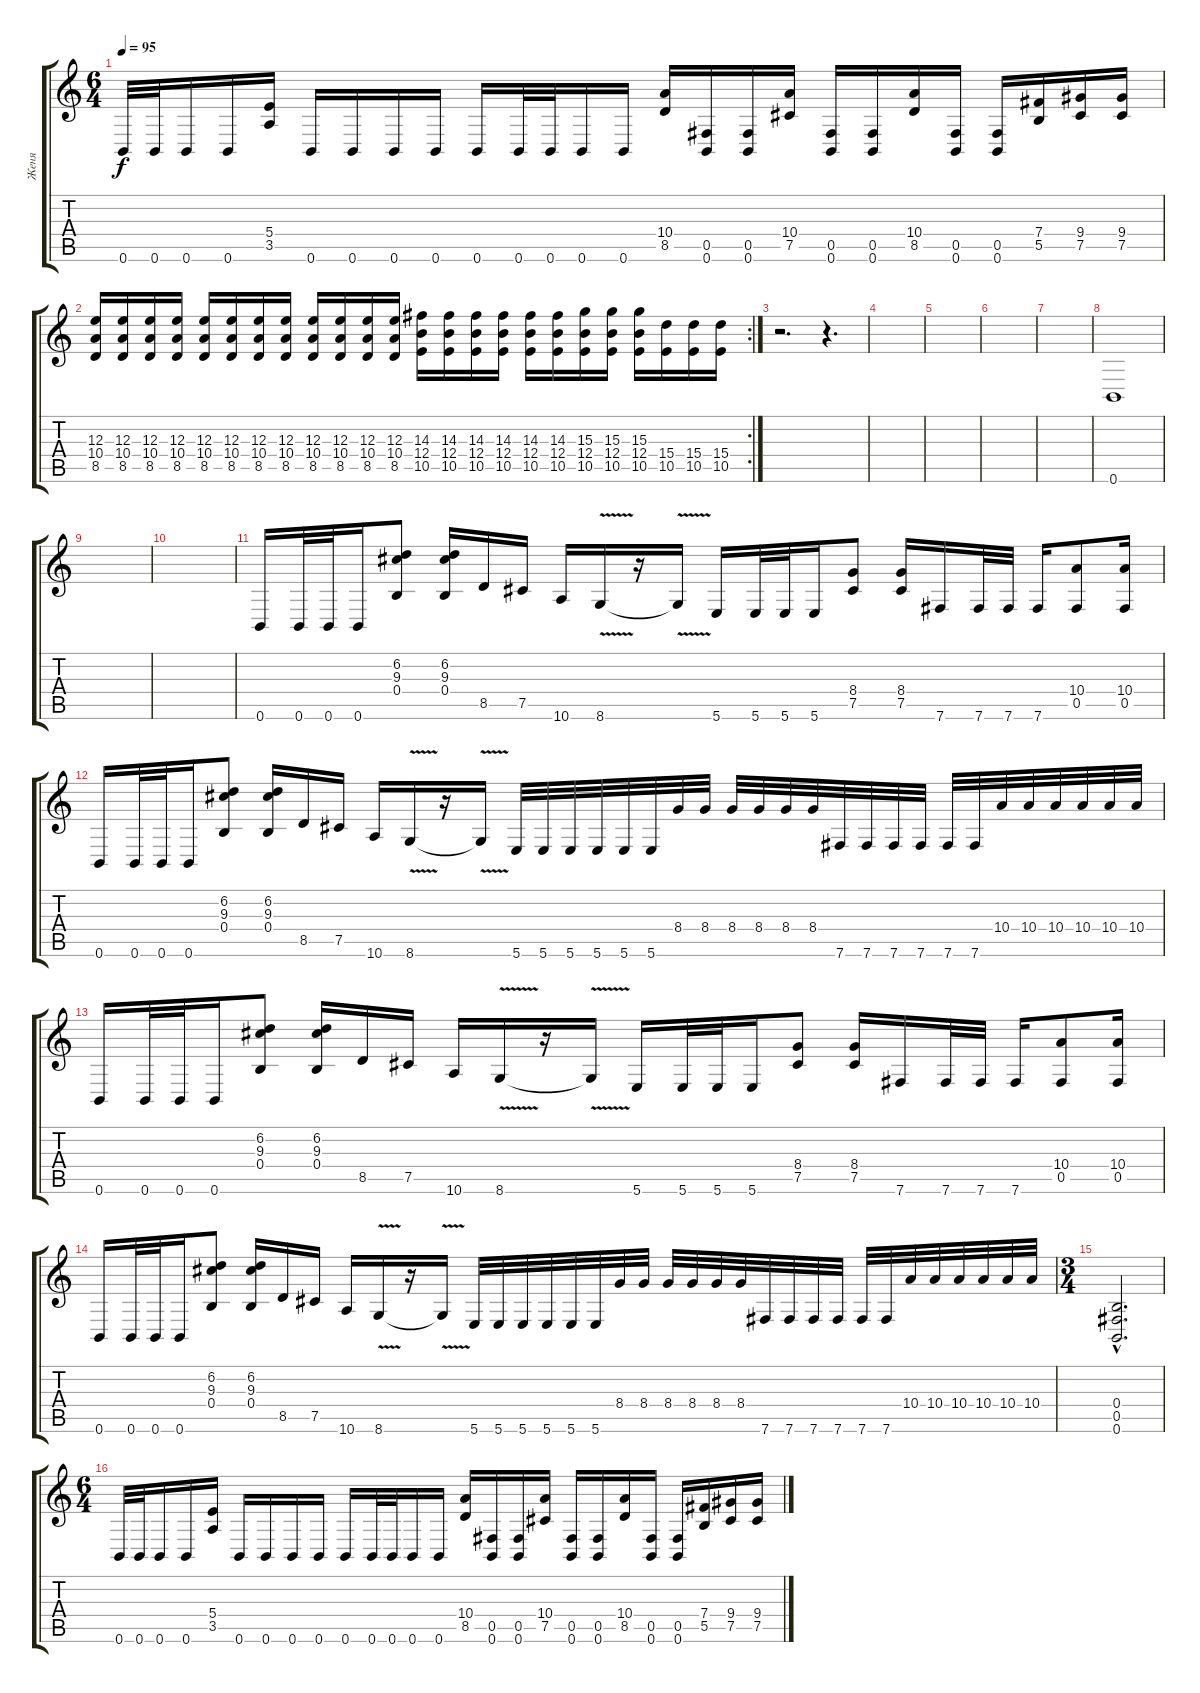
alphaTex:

\track ("Женя" "Женя") {instrument distortionguitar}
\staff {score tabs}
\tuning (Db4 Ab3 E3 B2 Gb2 B1) {hide}
\ts (6 4)
\tempo 95
\clef g2
\ks c
0.6.32{dy f} 0.6.32 0.6.16 0.6.16 (5.4 3.5).16 0.6.16 0.6.16 0.6.16 0.6.16 0.6.16 0.6.32 0.6.32 0.6.16 0.6.16 (10.4 8.5).16 (0.5 0.6).16 (0.5 0.6).16 (10.4 7.5).16 (0.5 0.6).16 (0.5 0.6).16 (10.4 8.5).16 (0.5 0.6).16 (0.5 0.6).16 (7.4 5.5).16 (9.4 7.5).16 (9.4 7.5).16 |
\rc 2
(12.3 10.4 8.5).16 (12.3 10.4 8.5).16 (12.3 10.4 8.5).16 (12.3 10.4 8.5).16 (12.3 10.4 8.5).16 (12.3 10.4 8.5).16 (12.3 10.4 8.5).16 (12.3 10.4 8.5).16 (12.3 10.4 8.5).16 (12.3 10.4 8.5).16 (12.3 10.4 8.5).16 (12.3 10.4 8.5).16 (14.3 12.4 10.5).16 (14.3 12.4 10.5).16 (14.3 12.4 10.5).16 (14.3 12.4 10.5).16 (14.3 12.4 10.5).16 (14.3 12.4 10.5).16 (15.3 12.4 10.5).16 (15.3 12.4 10.5).16 (15.3 12.4 10.5).16 (15.4 10.5).16 (15.4 10.5).16 (15.4 10.5).16 |
r.2{d} r.4{d} |
|
|
|
|
0.6.1 |
|
|
0.6.16 0.6.32 0.6.32 0.6.16 (6.2 9.3 0.4).8 (6.2 9.3 0.4).16 8.5.16 7.5.16 10.6.16 8.6{v}.16 r.16 8.6{t}.16 5.6.16 5.6.32 5.6.32 5.6.16 (8.4 7.5).8 (8.4 7.5).16 7.6.16 7.6.32 7.6.32 7.6.16 (10.4 0.5).8 (10.4 0.5).16 |
0.6.16 0.6.32 0.6.32 0.6.16 (6.2 9.3 0.4).8 (6.2 9.3 0.4).16 8.5.16 7.5.16 10.6.16 8.6{v}.16 r.16 8.6{t}.16 5.6.32 5.6.32 5.6.32 5.6.32 5.6.32 5.6.32 8.4.32 8.4.32 8.4.32 8.4.32 8.4.32 8.4.32 7.6.32 7.6.32 7.6.32 7.6.32 7.6.32 7.6.32 10.4.32 10.4.32 10.4.32 10.4.32 10.4.32 10.4.32 |
0.6.16 0.6.32 0.6.32 0.6.16 (6.2 9.3 0.4).8 (6.2 9.3 0.4).16 8.5.16 7.5.16 10.6.16 8.6{v}.16 r.16 8.6{t}.16 5.6.16 5.6.32 5.6.32 5.6.16 (8.4 7.5).8 (8.4 7.5).16 7.6.16 7.6.32 7.6.32 7.6.16 (10.4 0.5).8 (10.4 0.5).16 |
0.6.16 0.6.32 0.6.32 0.6.16 (6.2 9.3 0.4).8 (6.2 9.3 0.4).16 8.5.16 7.5.16 10.6.16 8.6{v}.16 r.16 8.6{t}.16 5.6.32 5.6.32 5.6.32 5.6.32 5.6.32 5.6.32 8.4.32 8.4.32 8.4.32 8.4.32 8.4.32 8.4.32 7.6.32 7.6.32 7.6.32 7.6.32 7.6.32 7.6.32 10.4.32 10.4.32 10.4.32 10.4.32 10.4.32 10.4.32 |
\ts (3 4)
(0.4{hac} 0.5{hac} 0.6{hac}).2{d} |
\ts (6 4)
0.6.32 0.6.32 0.6.16 0.6.16 (5.4 3.5).16 0.6.16 0.6.16 0.6.16 0.6.16 0.6.16 0.6.32 0.6.32 0.6.16 0.6.16 (10.4 8.5).16 (0.5 0.6).16 (0.5 0.6).16 (10.4 7.5).16 (0.5 0.6).16 (0.5 0.6).16 (10.4 8.5).16 (0.5 0.6).16 (0.5 0.6).16 (7.4 5.5).16 (9.4 7.5).16 (9.4 7.5).16
